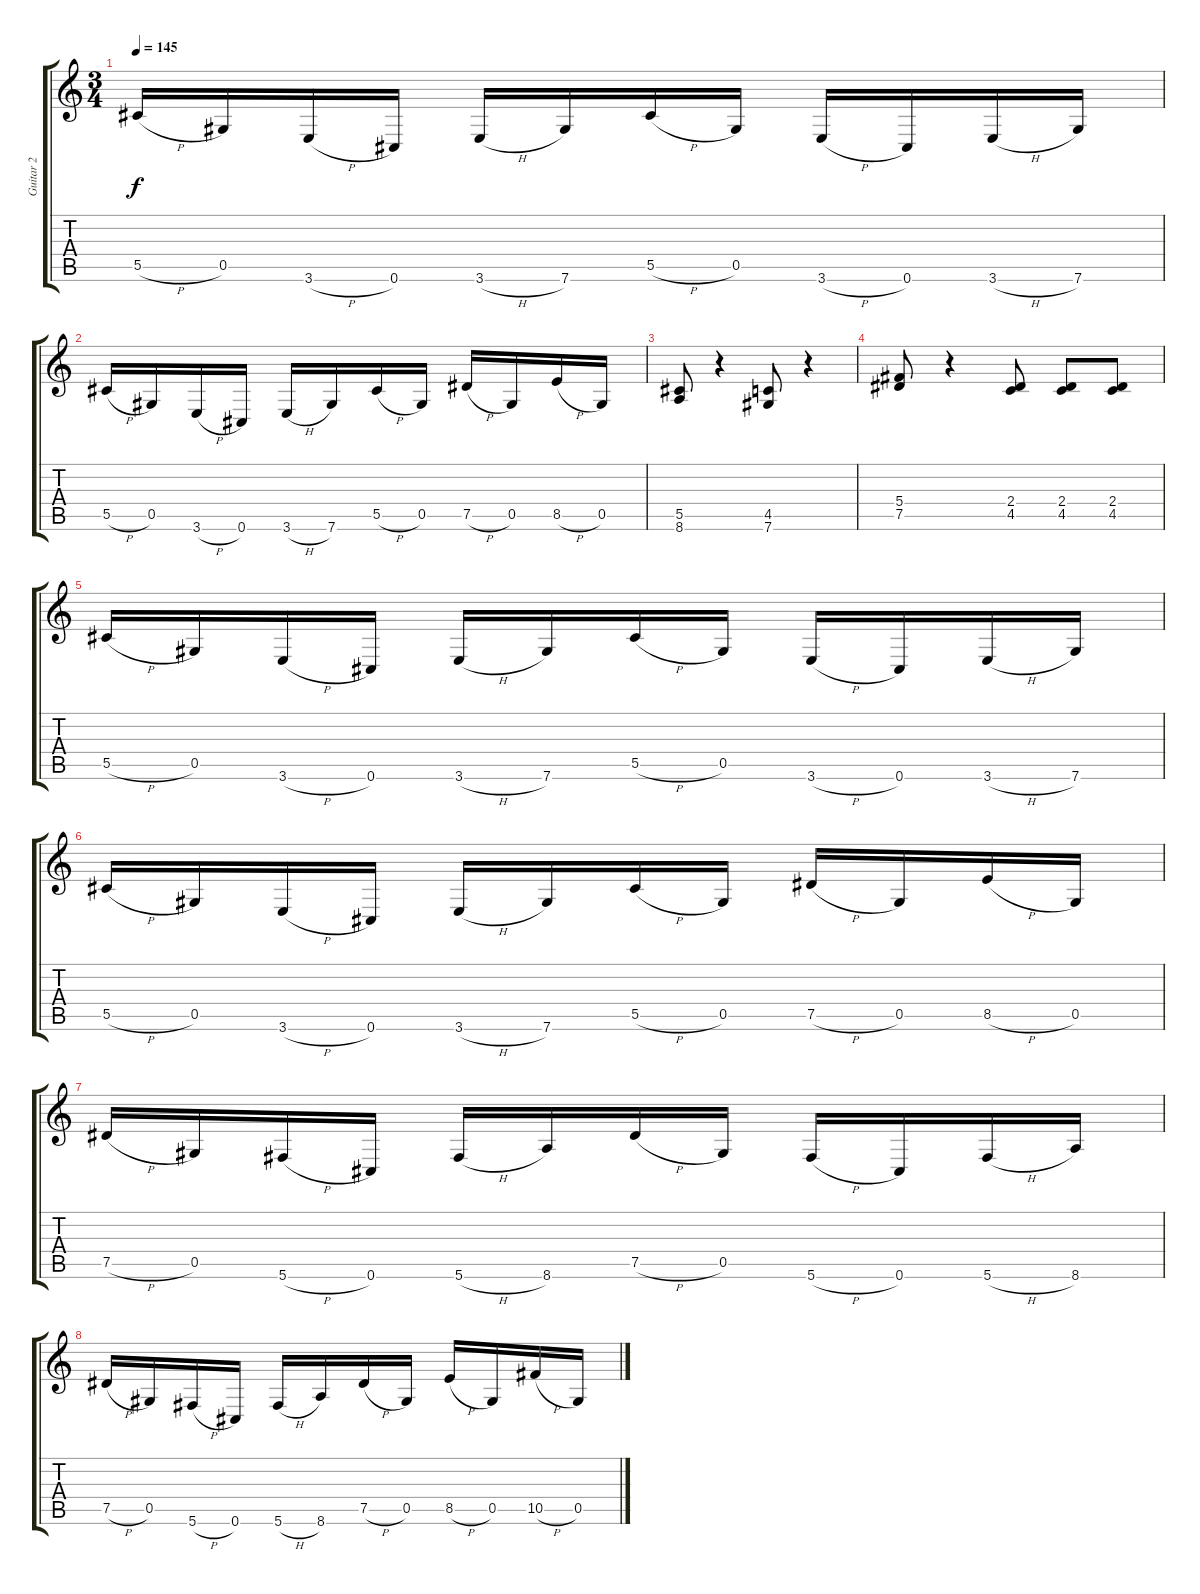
\track ("Guitar 2" "Guitar 2") {instrument distortionguitar}
\staff {score tabs}
\tuning (Eb4 Bb3 Gb3 Db3 Ab2 Db2) {hide}
\ts (3 4)
\tempo 145
\clef g2
\ks c
5.5{h}.16{dy f} 0.5.16 3.6{h}.16 0.6.16 3.6{h}.16 7.6.16 5.5{h}.16 0.5.16 3.6{h}.16 0.6.16 3.6{h}.16 7.6.16 |
5.5{h}.16 0.5.16 3.6{h}.16 0.6.16 3.6{h}.16 7.6.16 5.5{h}.16 0.5.16 7.5{h}.16 0.5.16 8.5{h}.16 0.5.16 |
(5.5 8.6).8 r.4 (4.5 7.6).8 r.4 |
(5.4 7.5).8 r.4 (2.4 4.5).8 (2.4 4.5).8 (2.4 4.5).8 |
5.5{h}.16 0.5.16 3.6{h}.16 0.6.16 3.6{h}.16 7.6.16 5.5{h}.16 0.5.16 3.6{h}.16 0.6.16 3.6{h}.16 7.6.16 |
5.5{h}.16 0.5.16 3.6{h}.16 0.6.16 3.6{h}.16 7.6.16 5.5{h}.16 0.5.16 7.5{h}.16 0.5.16 8.5{h}.16 0.5.16 |
7.5{h}.16 0.5.16 5.6{h}.16 0.6.16 5.6{h}.16 8.6.16 7.5{h}.16 0.5.16 5.6{h}.16 0.6.16 5.6{h}.16 8.6.16 |
7.5{h}.16 0.5.16 5.6{h}.16 0.6.16 5.6{h}.16 8.6.16 7.5{h}.16 0.5.16 8.5{h}.16 0.5.16 10.5{h}.16 0.5.16
